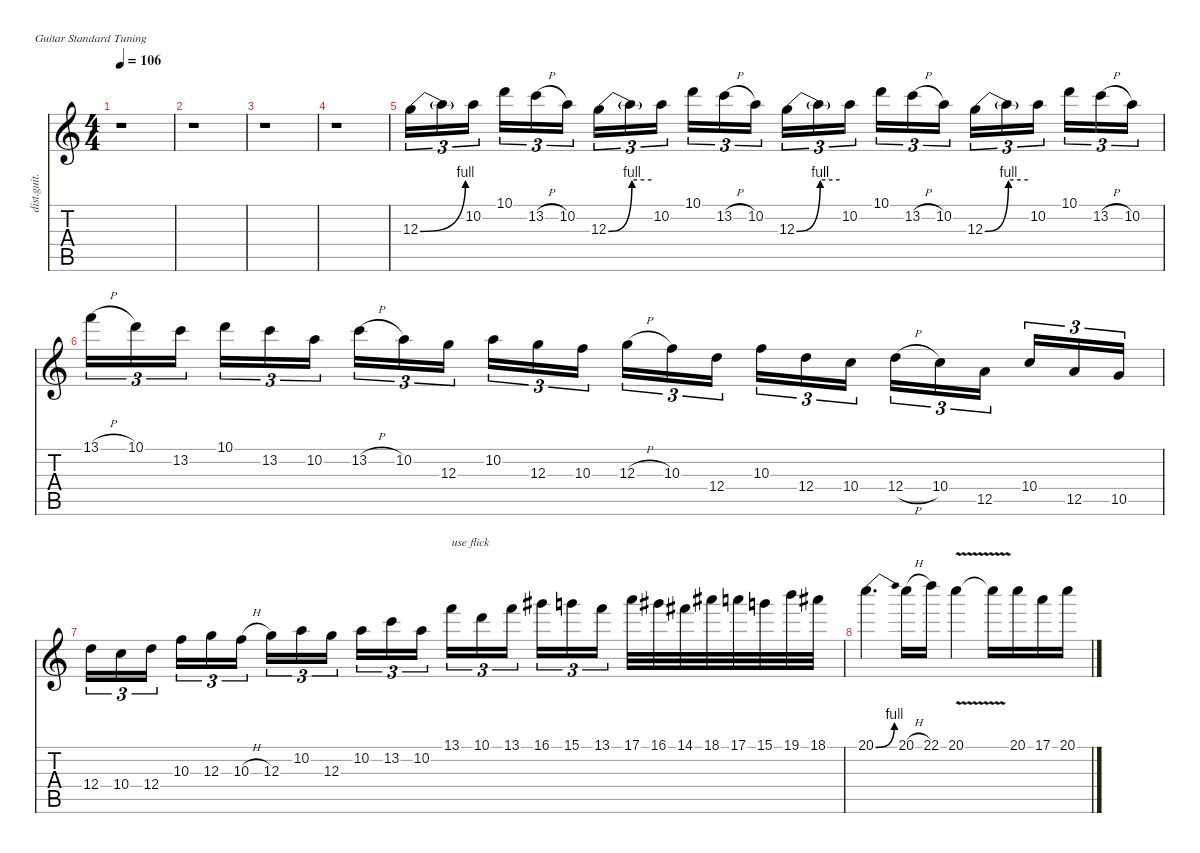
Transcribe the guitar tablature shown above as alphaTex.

\defaultSystemsLayout 4
\hideDynamics
\bracketExtendMode nobrackets
\track ("Randy Rhoads (Solo)" "dist.guit.") {solo instrument distortionguitar}
\staff {score tabs}
\tuning (E4 B3 G3 D3 A2 E2)
\ts (4 4)
\tempo 106
\clef g2
\ks c
r.1{dy f beam Down} |
r.1{beam Down} |
r.1{beam Down} |
r.1{beam Down} |
12.3{be (bend 0 0 30 4)}.16{tu (3 2) beam Down} 12.3{t}.16{tu (3 2) beam Down} 10.2.16{tu (3 2) beam Down} 10.1.16{tu (3 2) beam Down} 13.2{h}.16{tu (3 2) beam Down} 10.2.16{tu (3 2) beam Down} 12.3{be (bend 0 0 60 4)}.16{tu (3 2) beam Down} 12.3{be (hold 0 4 60 4) t}.16{tu (3 2) beam Down} 10.2.16{tu (3 2) beam Down} 10.1.16{tu (3 2) beam Down} 13.2{h}.16{tu (3 2) beam Down} 10.2.16{tu (3 2) beam Down} 12.3{be (bend 0 0 60 4)}.16{tu (3 2) beam Down} 12.3{be (hold 0 4 60 4) t}.16{tu (3 2) beam Down} 10.2.16{tu (3 2) beam Down} 10.1.16{tu (3 2) beam Down} 13.2{h}.16{tu (3 2) beam Down} 10.2.16{tu (3 2) beam Down} 12.3{be (bend 0 0 60 4)}.16{tu (3 2) beam Down} 12.3{be (hold 0 4 60 4) t}.16{tu (3 2) beam Down} 10.2.16{tu (3 2) beam Down} 10.1.16{tu (3 2) beam Down} 13.2{h}.16{tu (3 2) beam Down} 10.2.16{tu (3 2) dy mf beam Down} |
13.1{h}.16{tu (3 2) dy f beam Down} 10.1.16{tu (3 2) beam Down} 13.2.16{tu (3 2) beam Down} 10.1.16{tu (3 2) beam Down} 13.2.16{tu (3 2) beam Down} 10.2.16{tu (3 2) beam Down} 13.2{h}.16{tu (3 2) beam Down} 10.2.16{tu (3 2) beam Down} 12.3.16{tu (3 2) beam Down} 10.2.16{tu (3 2) beam Down} 12.3.16{tu (3 2) beam Down} 10.3.16{tu (3 2) beam Down} 12.3{h}.16{tu (3 2) beam Down} 10.3.16{tu (3 2) beam Down} 12.4.16{tu (3 2) beam Down} 10.3.16{tu (3 2) beam Down} 12.4.16{tu (3 2) beam Down} 10.4.16{tu (3 2) beam Down} 12.4{h}.16{tu (3 2) beam Down} 10.4.16{tu (3 2) beam Down} 12.5.16{tu (3 2) beam Down} 10.4.16{tu (3 2) beam Up} 12.5.16{tu (3 2) beam Up} 10.5.16{tu (3 2) beam Up} |
12.4.16{tu (3 2) beam Down} 10.4.16{tu (3 2) beam Down} 12.4.16{tu (3 2) beam Down} 10.3.16{tu (3 2) beam Down} 12.3.16{tu (3 2) beam Down} 10.3{h}.16{tu (3 2) beam Down} 12.3.16{tu (3 2) beam Down} 10.2.16{tu (3 2) beam Down} 12.3.16{tu (3 2) beam Down} 10.2.16{tu (3 2) beam Down} 13.2.16{tu (3 2) beam Down} 10.2.16{tu (3 2) beam Down} 13.1.16{tu (3 2) txt "use flick" beam Down} 10.1.16{tu (3 2) beam Down} 13.1.16{tu (3 2) beam Down} 16.1{acc #}.16{tu (3 2) beam Down} 15.1.16{tu (3 2) beam Down} 13.1.16{tu (3 2) beam Down} 17.1.32{beam Down} 16.1{acc #}.32{beam Down} 14.1{acc #}.32{beam Down} 18.1{acc #}.32{beam Down} 17.1.32{beam Down} 15.1.32{beam Down} 19.1.32{beam Down} 18.1{acc #}.32{beam Down} |
20.1{be (bend 0 0 30 4)}.4{d beam Down} 20.1{h}.16{beam Down} 22.1.16{beam Down} 20.1{v}.4{beam Down} 20.1{v t}.16{beam Down} 20.1.16{beam Down} 17.1.16{beam Down} 20.1.16{beam Down}
